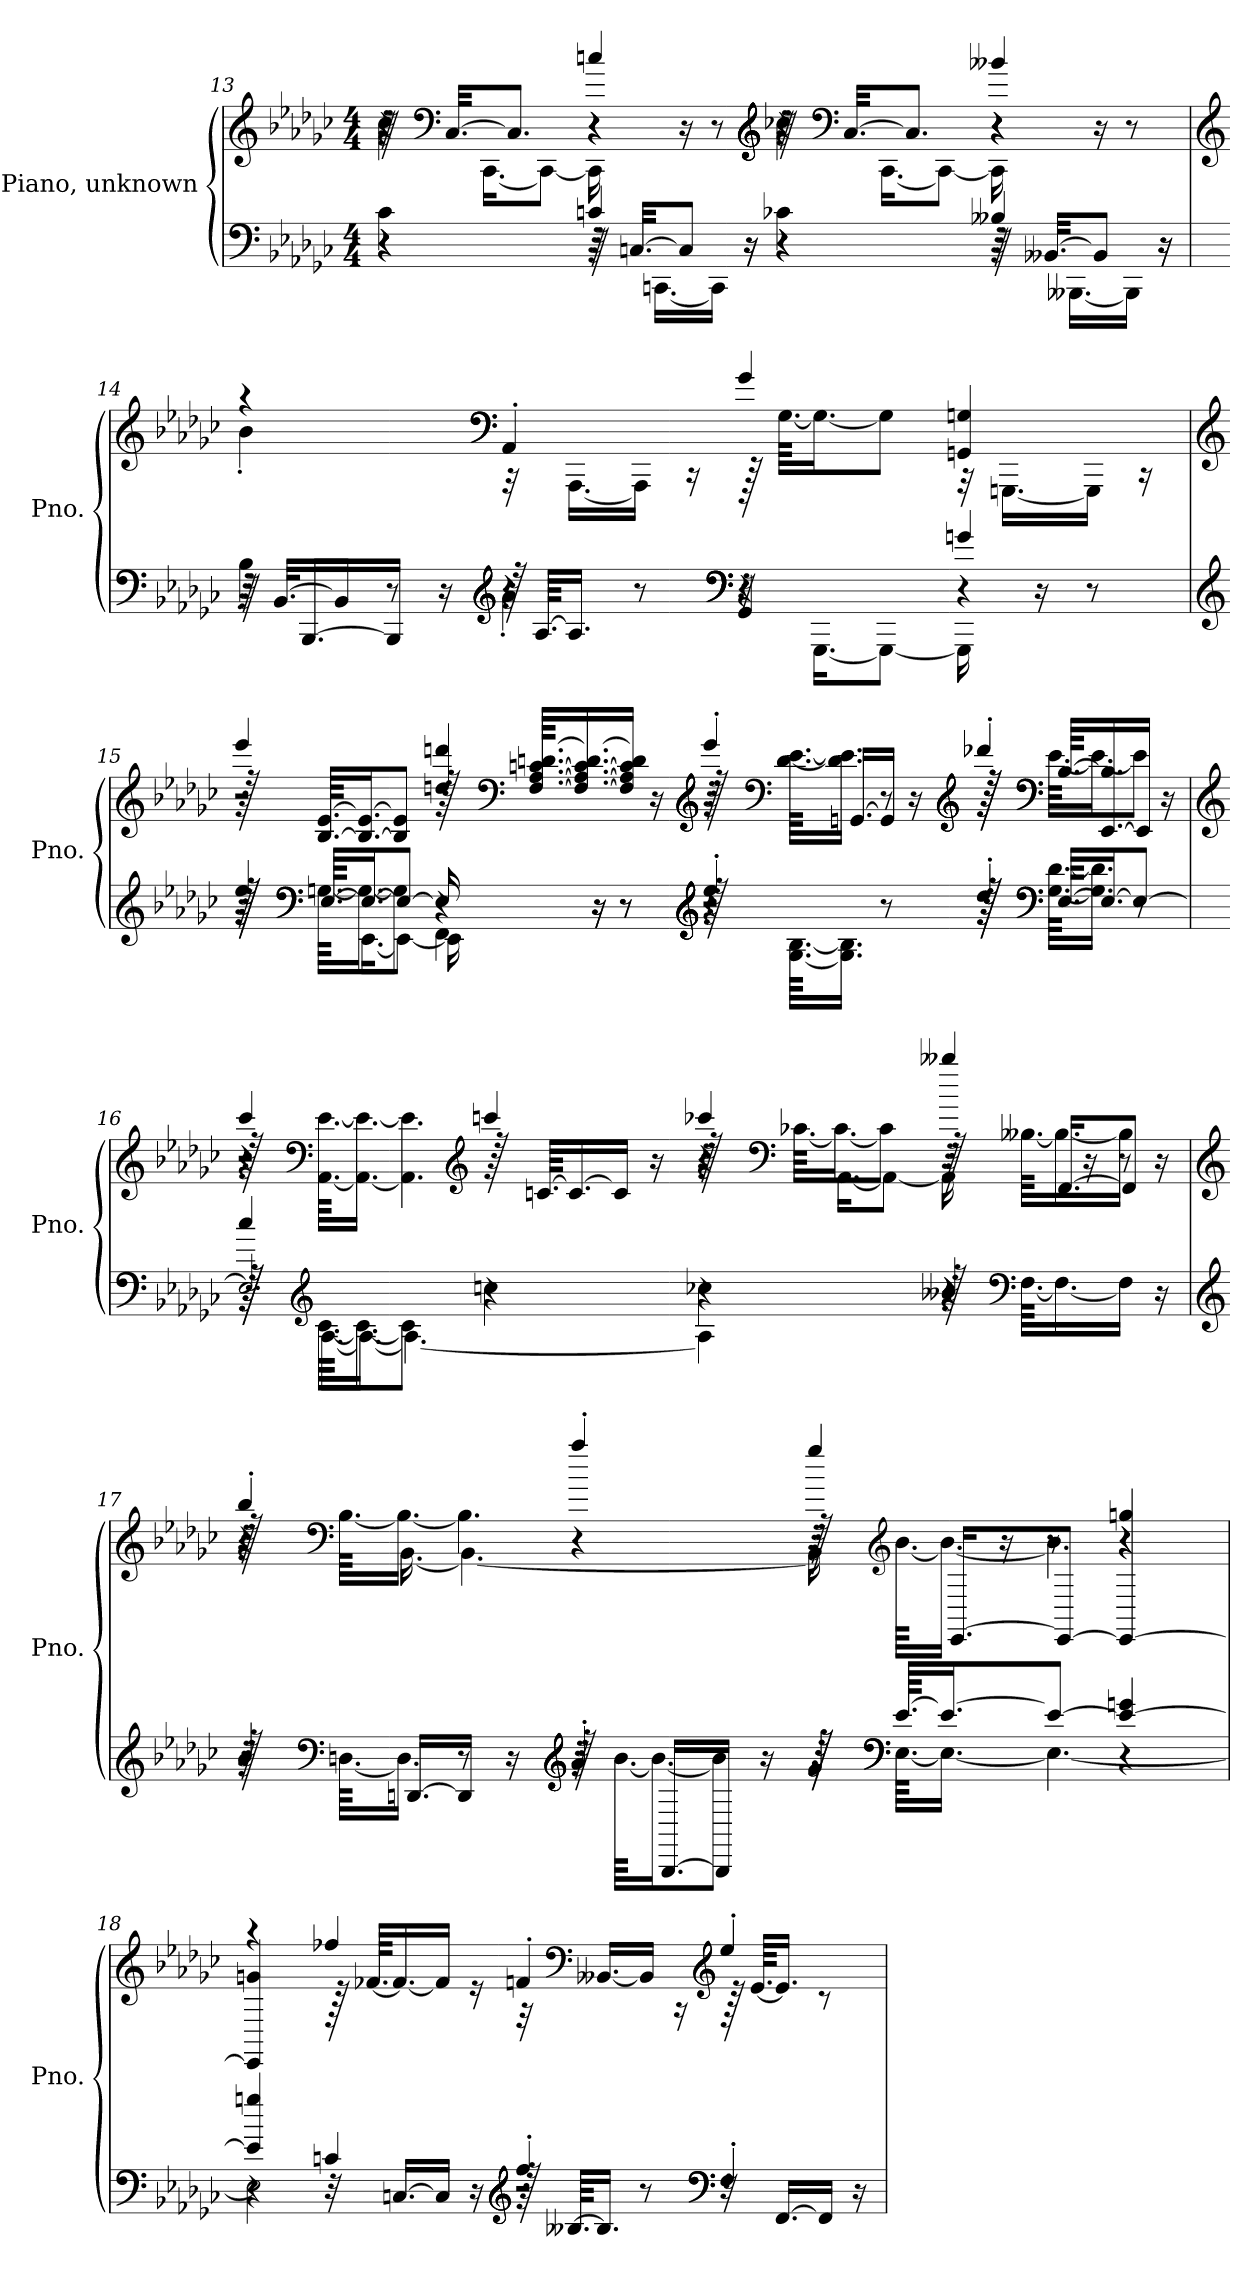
**kern	**kern
*part1	*part1
*staff2	*staff1
*I"Piano, unknown	*
*I'Pno.	*
!!LO:PB:g=z
*clefF4	*clefG2
*k[b-e-a-d-g-c-]	*k[b-e-a-d-g-c-]
*M4/4	*M4/4
=13	=13
*^	*^
*	*^	*	*^
*	*	*	*	*	*^
4r	4c-\	4r	4r	4cc-\	64r	32r
*	*	*	*clefF4	*	*	*
.	.	.	.	.	[32.C-/KKL	.
.	.	.	.	.	.	[16.CC-\KL
.	.	.	.	.	8.C-/J]	.
.	.	.	.	.	.	8CC-\J_
4cn/	32r	64r	4ccn/	4r	4r	16CC-\]
.	.	[32.Cn/KKL	.	.	.	.
.	[16.CCn\LL	.	.	.	.	.
.	.	8C/J]	.	.	.	16r
.	16CC\JJ]	.	.	.	.	8r
.	16r	16r	.	.	.	.
*	*	*	*clefG2	*	*	*
4r	4c-X\	4r	4r	4cc-X\	64r	32r
*	*	*	*clefF4	*	*	*
.	.	.	.	.	[32.C-/KKL	.
.	.	.	.	.	.	[16.CC-\KL
.	.	.	.	.	8.C-/J]	.
.	.	.	.	.	.	8CC-\J_
4B--X/	32r	64r	4b--X/	4r	4r	16CC-\]
.	.	[32.BB--X/KKL	.	.	.	.
.	[16.BBB--X\LL	.	.	.	.	.
.	.	8BB--/J]	.	.	.	16r
.	16BBB--\JJ]	.	.	.	.	8r
.	16r	16r	.	.	.	.
*	*	*	*v	*v	*v	*v
!!LO:LB:g=z
=14	=14	=14	=14
*	*	*	*clefG2
*	*	*	*^
32r	4B-'\	64r	4r	4b-'\
.	.	[32.BB-/KLL	.	.
[16.BBB-/LL	.	.	.	.
.	.	16BB-/JJ]	.	.
16BBB-/JJ]	.	8r	.	.
16r	.	.	.	.
*clefG2	*	*	*clefF4	*
128r	4a-'\	4r	4AA-'/	32r
[64.A-/KKLL	.	.	.	.
16.A-/JJ]	.	.	.	[16.AAA-\LL
8r	.	.	.	16AAA-\JJ]
.	.	.	.	16r
*clefF4	*	*	*	*
4r	32r	4GG-/	4g-/	128r
.	.	.	.	[64.G-\KKLL
.	[16.GGG-\KL	.	.	16.G-\J_
.	8GGG-\J_	.	.	8G-\J]
4gn/	16GGG-\]	4r	4GGn/ 4Gn/	32r
.	.	.	.	[16.GGGn\LL
.	16r	.	.	.
.	8r	.	.	16GGG\JJ]
.	.	.	.	16r
*v	*v	*v	*	*
*	*v	*v
!!LO:LB:g=z
=15	=15
*clefG2	*clefG2
*^	*^
*	*^	*	*^
*	*	*^	*	*	*
4ee-/	128r	128r	32r	4eee-/	2r	128r
*clefF4	*	*	*	*	*	*
.	[64.Gn\KKLL	[64.E-/KKLL	.	.	.	[64.B-/ [64.e-/KKLL
.	16.G\J_	16.E-/J_	[16.EE-\KL	.	.	16.B-/_ 16.e-/_J
.	8G\J]	8E-/J_	8EE-\J_	.	.	8B-/] 8e-/]J
4r	4FF\	16E-/]	16EE-\]	4ddn/ 4dddn/	.	128r
*	*	*	*	*clefF4	*	*
.	.	.	.	.	.	[64.F/ [64.A-/ [64.cn/ [64.dn/KKLL
.	.	.	.	.	.	16.F/_ 16.A-/_ 16.c/_ 16.d/_
.	.	16r	16r	.	.	.
.	.	8r	8r	.	.	16F/] 16A-/] 16c/] 16d/]JJ
.	.	.	.	.	.	16r
*clefG2	*	*	*	*clefG2	*	*
4ee-'/	128r	4r	2r	4eee-'/	128r	32r
*	*	*	*	*clefF4	*	*
.	[64.G\ [64.B-\KKLL	.	.	.	[64.d\ [64.e-\KKLL	.
.	16.G\] 16.B-\]JJ	.	.	.	16.d\] 16.e-\]JJ	[16.GGn/LL
.	8r	.	.	.	8r	16GG/JJ]
.	.	.	.	.	.	16r
*	*	*	*	*clefG2	*	*
4dd-'/	128r	128r	.	4ddd-X'/	128r	128r
*clefF4	*	*	*	*clefF4	*	*
.	[64.G\ [64.d-\KKLL	[64.E-/KKLL	.	.	[64.e-\KKLL	[64.B-/KKLL
.	16.G\] 16.d-\]JJ	16.E-/J_	.	.	16.e-\J_	[16.EE-/ 16.B-/]
.	8r	8E-/J_	.	.	8e-\J]	16EE-/JJ]
.	.	.	.	.	.	16r
*	*	*	*	*v	*v	*v
!!LO:LB:g=z
=16	=16	=16	=16	=16
*	*	*	*	*clefG2
*	*	*	*	*^
*	*	*	*	*	*^
*	*	*	*	*	*	*^
4cc-/	128r	2.E-/]	128r	4ccc-/	128r	4r	2r
*clefG2	*	*	*	*clefF4	*	*	*
.	[64.c-\KKLL	.	[64.A-\KKLL	.	[64.AA-\ [64.e-\KKLL	.	.
.	16.c-\J_	.	16.A-\JJ_	.	16.AA-\_ 16.e-\_JJ	.	.
.	8c-\J]	.	4.A-\_	.	4.AA-\] 4.e-\]	.	.
*	*	*	*	*clefG2	*	*	*
4r	4ccn\	.	.	4cccn/	.	128r	.
.	.	.	.	.	.	[64.cn/KKLL	.
.	.	.	.	.	.	16.c/_	.
.	.	.	.	.	.	16c/JJ]	.
.	.	.	.	.	.	16r	.
4r	4cc-X\	.	4A-\]	4ccc-X/	128r	4r	32r
*	*	*	*	*clefF4	*	*	*
.	.	.	.	.	[64.c-X\KKLL	.	.
.	.	.	.	.	16.c-\J_	.	[16.AA-\KL
.	.	.	.	.	8c-\J]	.	8AA-\J_
4b--X/	128r	4r	4r	4bb--X/	128r	32r	16AA-\]
*clefF4	*	*	*	*	*	*	*
.	[64.F\KKLL	.	.	.	[64.B--X\KKLL	.	.
.	16.F\_	.	.	.	16.B--\_	[16.FF/KL	.
.	.	.	.	.	.	.	16r
.	16F\JJ]	.	.	.	16B--\JJ]	8FF/J]	8r
.	16r	.	.	.	16r	.	.
*v	*v	*v	*v	*	*	*	*
!!LO:LB:g=z	!!	!!	!!
=17	=17	=17	=17	=17
*clefG2	*clefG2	*	*	*
*^	*	*	*	*
*	*^	*	*	*	*
4b-/	128r	32r	4bb-'/	128r	4r	32r
*clefF4	*	*	*clefF4	*	*	*
.	[64.Dn\KKLL	.	.	[64.B-\KKLL	.	.
.	16.D\JJ]	[16.DDn/LL	.	16.B-\JJ_	.	[16.BB-\
.	8r	16DD/JJ]	.	4.B-\]	.	4.BB-\_
.	.	16r	.	.	.	.
*clefG2	*	*	*	*	*	*
4a-'/	128r	32r	4r	.	4aa-'/	.
.	[64.b-\KKLL	.	.	.	.	.
.	16.b-\J_	[16.BBB-/LL	.	.	.	.
.	8b-\J]	16BBB-/JJ]	.	.	.	.
.	.	16r	.	.	.	.
4g-/	128r	128r	4gg-/	128r	32r	16BB-\]
*clefF4	*	*	*clefG2	*	*	*
.	[64.E-\KKLL	[64.e-/KKLL	.	[64.b-\KKLL	.	.
.	16.E-\JJ_	16.e-/J_	.	16.b-\JJ_	[16.EE-/KL	.
.	.	.	.	.	.	16r
.	4.E-\_	8e-/J_	.	4.b-\]	8EE-/J_	8r
4r	.	4e-/_ 4gn/	4r	.	4EE-/_ 4ggn/	4r
*	*	*	*	*v	*v	*v
!!LO:LB:g=z
=18	=18	=18	=18	=18
4r	2E-\]	4e-/] 4ggn/	4r	4EE-/] 4gn/
4cn/	.	32r	4ff-X/	128r
.	.	.	.	[64.f-X/KKLL
.	.	[16.Cn/LL	.	16.f-/_
.	.	16C/JJ]	.	16f-/JJ]
.	.	16r	.	16r
*clefG2	*	*	*	*
4ff'/	2r	128r	4fn'/	32r
.	.	[64.B--X/KKLL	.	.
*	*	*	*clefF4	*
.	.	16.B--/JJ]	.	[16.BB--X/LL
.	.	8r	.	16BB--/JJ]
.	.	.	.	16r
*clefF4	*	*	*clefG2	*
4F'/	.	32r	4ee-'/	128r
.	.	.	.	[64.e-/KKLL
.	.	[16.FF/LL	.	16.e-/JJ]
.	.	16FF/JJ]	.	8r
.	.	16r	.	.
*v	*v	*v	*	*
*	*v	*v
=	=
*-	*-
